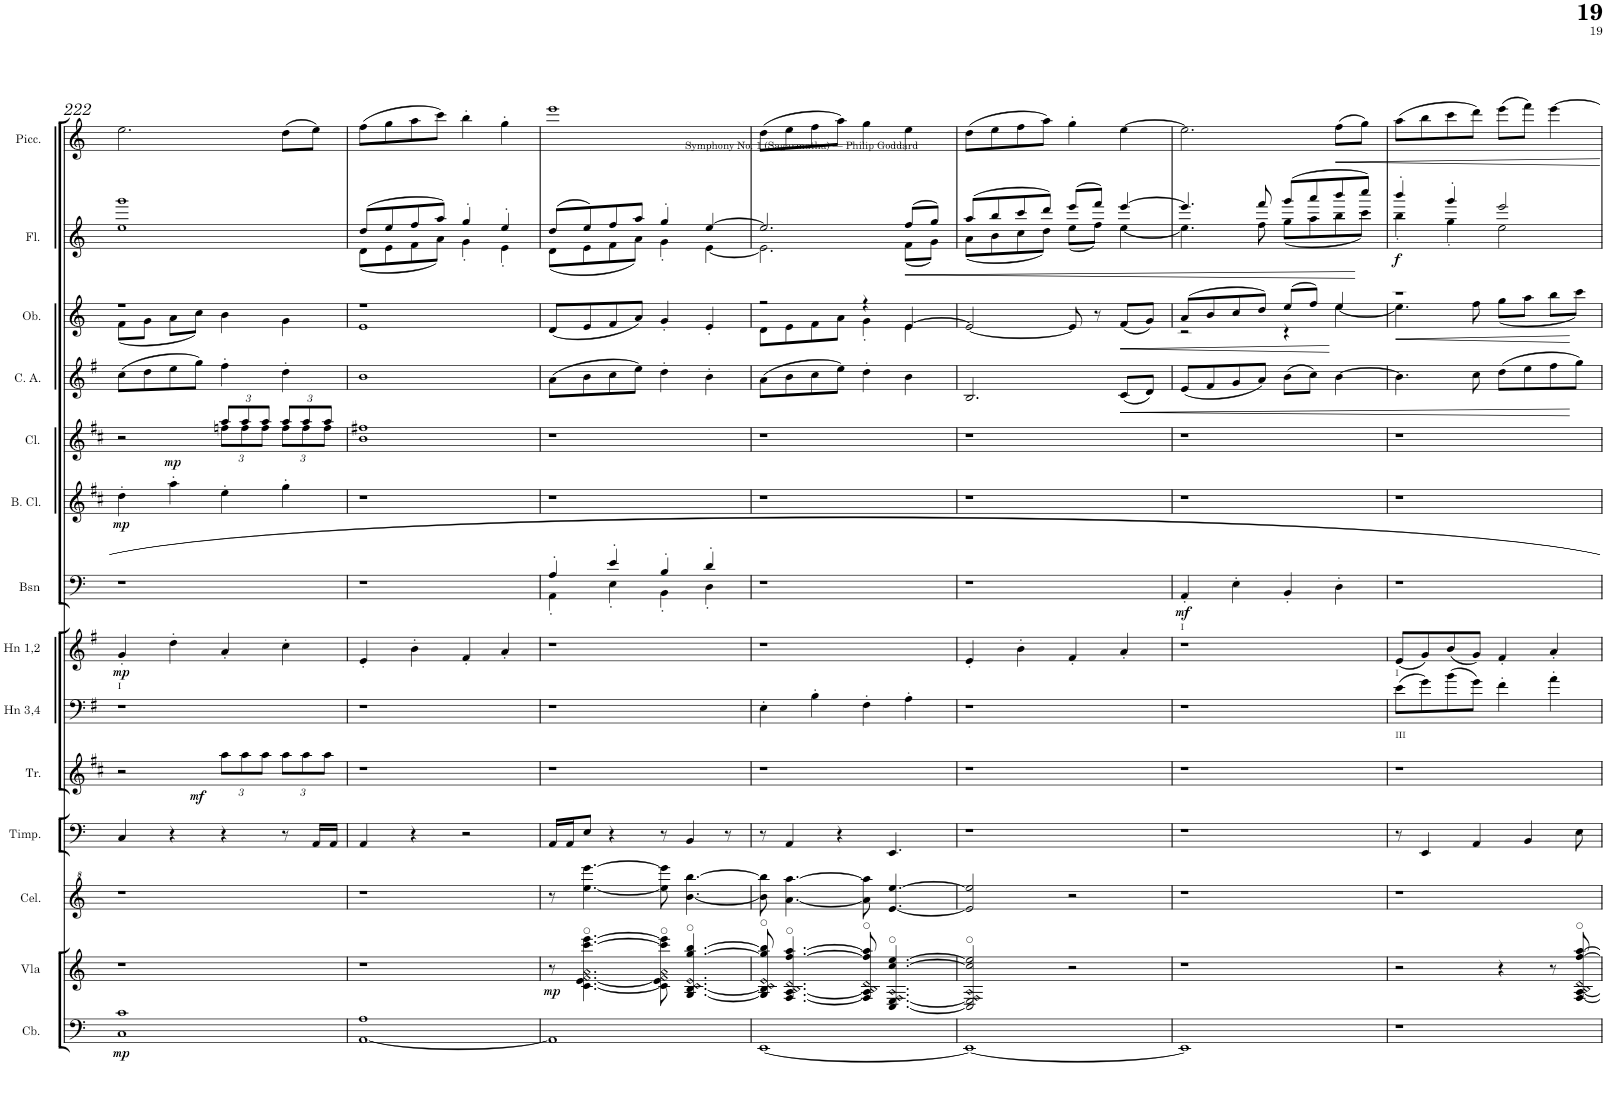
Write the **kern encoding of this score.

**kern	**dynam	**kern	**dynam	**kern	**kern	**kern	**dynam	**kern	**kern	**dynam	**kern	**dynam	**kern	**dynam	**kern	**dynam	**kern	**kern	**dynam	**kern	**dynam	**kern
*part14	*part14	*part13	*part13	*part12	*part11	*part10	*part10	*part9	*part8	*part8	*part7	*part7	*part6	*part6	*part5	*part5	*part4	*part3	*part3	*part2	*part2	*part1
*staff14	*staff14	*staff13	*staff13	*staff12	*staff11	*staff10	*staff10	*staff9	*staff8	*staff8	*staff7	*staff7	*staff6	*staff6	*staff5	*staff5	*staff4	*staff3	*staff3	*staff2	*staff2	*staff1
*I"Contrabass	*	*I"Viola	*	*I"Celesta	*I"Timpani	*I"Trumpet in C 1, 2	*	*I"Horn in F 3, 4	*I"Horn in F 1, 2	*	*I"Bassoon 1, 2	*	*I"Bass Clarinet in Bb	*	*I"Clarinet in Bb 1, 2	*	*I"Cor Anglais	*I"Oboe 1, 2	*	*I"Flute 1, 2	*	*I"Piccolo
*I'Cb.	*	*I'Vla	*	*I'Cel.	*I'Timp.	*I'Tr.	*	*I'Hn 3,4	*I'Hn 1,2	*	*I'Bsn	*	*I'B. Cl.	*	*I'Cl.	*	*I'C. A.	*I'Ob.	*	*I'Fl.	*	*I'Picc.
!!LO:PB:g=z
*clefF4	*	*clefG2	*	*clefG^2	*clefF4	*clefG2	*	*clefF4	*clefG2	*	*clefF4	*	*clefG2	*	*clefG2	*	*clefG2	*clefG2	*	*clefG2	*	*clefG2
*Trd7c12	*	*	*	*Trd-7c-12	*	*Trd1c2	*	*Trd4c7	*Trd4c7	*	*	*	*Trd8c14	*	*Trd1c2	*	*Trd4c7	*	*	*	*	*Trd-7c-12
*k[]	*	*k[]	*	*k[]	*k[]	*k[f#c#]	*	*k[f#]	*k[f#]	*	*k[]	*	*k[f#c#]	*	*k[f#c#]	*	*k[f#]	*k[]	*	*k[]	*	*k[]
*C:	*	*C:	*	*C:	*	*D:	*	*G:	*G:	*	*C:	*	*D:	*	*D:	*	*G:	*C:	*	*C:	*	*C:
*M2/2	*	*M2/2	*	*M2/2	*M2/2	*M2/2	*	*M2/2	*M2/2	*	*M2/2	*	*M2/2	*	*M2/2	*	*M2/2	*M2/2	*	*M2/2	*	*M2/2
=222	=222	=222	=222	=222	=222	=222	=222	=222	=222	=222	=222	=222	=222	=222	=222	=222	=222	=222	=222	=222	=222	=222
*	*	*	*	*	*	*	*	*	*	*	*	*	*	*	*^	*	*	*^	*	*^	*	*
!	!	!	!	!	!	!	!	!	!LO:TX:b:t=I	!	!	!	!	!	!	!	!	!	!	!	!	!	!	!	!
!	!LO:DY:b	!	!	!	!	!	!	!	!	!LO:DY:b	!	!	!	!LO:DY:b	!	!	!	!	!	!	!	!	!	!	!
*	*	*	*	*	*	*^	*	*	*	*	*	*	*	*	*	*^	*	*	*	*	*	*	*	*	*
1C 1c	mp	1r	.	1r	4C/	2r	4.ryy	.	1r	4g'/	mp	1r	.	4dd'\	mp	2r	2ryy	4ryy	.	(8cc\L	1r	(8f\L	.	1ggg	1ee	.	2.ee\
.	.	.	.	.	.	.	.	.	.	.	.	.	.	.	.	.	.	.	.	8dd\	.	8g\J	.	.	.	.	.
!	!	!	!	!	!	!	!	!	!	!	!	!	!	!	!	!	!	!	!LO:DY:b	!	!	!	!	!	!	!	!
.	.	.	.	.	4r	.	.	.	.	4dd'\	.	.	.	4aa'\	.	.	.	2.ryy	mp	8ee\	.	8a\L	.	.	.	.	.
!	!	!	!	!	!	!	!	!LO:DY:b	!	!	!	!	!	!	!	!	!	!	!	!	!	!	!	!	!	!	!
.	.	.	.	.	.	.	2ryy	mf	.	.	.	.	.	.	.	.	.	.	.	8gg\J)	.	8cc\J)	.	.	.	.	.
*	*	*	*	*	*	*Xbrackettup	*	*	*	*	*	*	*	*	*	*Xbrackettup	*	*	*	*	*	*	*	*	*	*	*
.	.	.	.	.	4r	12aa\L	.	.	.	4a'/	.	.	.	4ee'\	.	12aa/L	12ffn\L	.	.	4ff#'\	.	4b\	.	.	.	.	.
.	.	.	.	.	.	12aa\	.	.	.	.	.	.	.	.	.	12aa/	12ff\	.	.	.	.	.	.	.	.	.	.
.	.	.	.	.	.	12aa\J	.	.	.	.	.	.	.	.	.	12aa/J	12ff\J	.	.	.	.	.	.	.	.	.	.
.	.	.	.	.	8r	12aa\L	.	.	.	4cc'\	.	.	.	4gg'\	.	12aa/L	12ff\L	.	.	4dd'\	.	4g\	.	.	.	.	(8dd\L
.	.	.	.	.	.	12aa\	.	.	.	.	.	.	.	.	.	12aa/	12ff\	.	.	.	.	.	.	.	.	.	.
.	.	.	.	.	16AA/LL	.	8ryy	.	.	.	.	.	.	.	.	.	.	.	.	.	.	.	.	.	.	.	8ee\J)
.	.	.	.	.	.	12aa\J	.	.	.	.	.	.	.	.	.	12aa/J	12ff\J	.	.	.	.	.	.	.	.	.	.
.	.	.	.	.	16AA/JJ	.	.	.	.	.	.	.	.	.	.	.	.	.	.	.	.	.	.	.	.	.	.
*	*	*	*	*	*	*v	*v	*	*	*	*	*	*	*	*	*	*v	*v	*	*	*	*	*	*	*	*	*
=223	=223	=223	=223	=223	=223	=223	=223	=223	=223	=223	=223	=223	=223	=223	=223	=223	=223	=223	=223	=223	=223	=223	=223	=223	=223
[1AA 1A	.	1r	.	1r	4AA/	1r	.	1r	4e'/	.	1r	.	1r	.	1ff#X	1b	.	1b	1r	1e	.	(8dd/L	(8d\L	.	(8ff\L
.	.	.	.	.	.	.	.	.	.	.	.	.	.	.	.	.	.	.	.	.	.	8ee/	8e\	.	8gg\
.	.	.	.	.	4r	.	.	.	4b'\	.	.	.	.	.	.	.	.	.	.	.	.	8ff/	8f\	.	8aa\
.	.	.	.	.	.	.	.	.	.	.	.	.	.	.	.	.	.	.	.	.	.	8aa/J)	8a\J)	.	8ccc\J)
.	.	.	.	.	2r	.	.	.	4f#'/	.	.	.	.	.	.	.	.	.	.	.	.	4gg'/	4g'\	.	4bb'\
.	.	.	.	.	.	.	.	.	4a'/	.	.	.	.	.	.	.	.	.	.	.	.	4ee'/	4e'\	.	4gg'\
*	*	*	*	*	*	*	*	*	*	*	*	*	*	*	*v	*v	*	*	*v	*v	*	*	*	*	*
=224	=224	=224	=224	=224	=224	=224	=224	=224	=224	=224	=224	=224	=224	=224	=224	=224	=224	=224	=224	=224	=224	=224	=224
*	*	*	*	*	*	*	*	*	*	*	*^	*	*	*	*	*	*	*	*	*	*	*	*
!	!	!	!LO:DY:b	!	!	!	!	!	!	!	!	!	!	!	!	!	!	!	!	!	!	!	!	!
1AA]	.	8r	mp	8r	16AA/LL	1r	.	1r	1r	.	4A'/	4AA'\	.	1r	.	1r	.	(8a\L	(8d/L	.	(8dd/L	(8d\L	.	1eee
.	.	.	.	.	16AA/J	.	.	.	.	.	.	.	.	.	.	.	.	.	.	.	.	.	.	.
!	!	!LO:N:n=3:head=open	!	!	!	!	!	!	!	!	!	!	!	!	!	!	!	!	!	!	!	!	!	!
!	!	!LO:N:n=4:head=open	!	!	!	!	!	!	!	!	!	!	!	!	!	!	!	!	!	!	!	!	!	!
.	.	[4.c\ [4.e\ 4.f\ 4.a\ [4.ccc\ [4.eee\	.	[4.eee\ [4.eeee\	8E/J	.	.	.	.	.	.	.	.	.	.	.	.	8b\	8e/	.	8ee/)	8e\	.	.
.	.	.	.	.	4r	.	.	.	.	.	4e'/	4E'\	.	.	.	.	.	8cc\	8f/	.	8ff/	8f\	.	.
.	.	.	.	.	.	.	.	.	.	.	.	.	.	.	.	.	.	8ee\J)	8a/J)	.	8aa/J	8a\J)	.	.
!	!	!LO:N:n=3:head=open	!	!	!	!	!	!	!	!	!	!	!	!	!	!	!	!	!	!	!	!	!	!
!	!	!LO:N:n=4:head=open	!	!	!	!	!	!	!	!	!	!	!	!	!	!	!	!	!	!	!	!	!	!
.	.	8c\] 8e\] 8f\ 8a\ 8ccc\] 8eee\]	.	8eee\] 8eeee\]	8r	.	.	.	.	.	4B'/	4BB'\	.	.	.	.	.	4dd'\	4g'/	.	4gg'/	4g'\	.	.
!	!	!LO:N:n=3:head=open	!	!	!	!	!	!	!	!	!	!	!	!	!	!	!	!	!	!	!	!	!	!
!	!	!LO:N:n=4:head=open	!	!	!	!	!	!	!	!	!	!	!	!	!	!	!	!	!	!	!	!	!	!
.	.	[4.G/ [4.B/ 4.c/ 4.e/ [4.gg/ [4.bb/	.	[4.bb\ [4.bbb\	4BB/	.	.	.	.	.	.	.	.	.	.	.	.	.	.	.	.	.	.	.
.	.	.	.	.	.	.	.	.	.	.	4d'/	4D'\	.	.	.	.	.	4b'\	4e'/	.	[4ee/	[4e\	.	.
.	.	.	.	.	8r	.	.	.	.	.	.	.	.	.	.	.	.	.	.	.	.	.	.	.
*	*	*	*	*	*	*	*	*	*	*	*v	*v	*	*	*	*	*	*	*	*	*	*	*	*
=225	=225	=225	=225	=225	=225	=225	=225	=225	=225	=225	=225	=225	=225	=225	=225	=225	=225	=225	=225	=225	=225	=225	=225
!	!	!LO:N:n=3:head=open	!	!	!	!	!	!	!	!	!	!	!	!	!	!	!	!	!	!	!	!	!
!	!	!LO:N:n=4:head=open	!	!	!	!	!	!	!	!	!	!	!	!	!	!	!	!	!	!	!	!	!
*	*	*	*	*	*	*	*	*	*	*	*	*	*	*	*	*	*	*^	*	*	*	*	*
[1EE	.	8G/] 8B/] 8c/ 8e/ 8gg/] 8bb/]	.	8bb\] 8bbb\]	8r	1r	.	4E'\	1r	.	1r	.	1r	.	1r	.	(8a\L	2r	8d\L	.	2.ee/]	2.e\]	.	(8dd\L
!	!	!LO:N:n=3:head=open	!	!	!	!	!	!	!	!	!	!	!	!	!	!	!	!	!	!	!	!	!	!
!	!	!LO:N:n=4:head=open	!	!	!	!	!	!	!	!	!	!	!	!	!	!	!	!	!	!	!	!	!	!
.	.	[4.F/ [4.A/ 4.B/ 4.d/ [4.ff/ [4.aa/	.	[4.aa\ [4.aaa\	4AA/	.	.	.	.	.	.	.	.	.	.	.	8b\	.	8e\	.	.	.	.	8ee\
.	.	.	.	.	.	.	.	4B'\	.	.	.	.	.	.	.	.	8cc\	.	8f\	.	.	.	.	8ff\
.	.	.	.	.	4r	.	.	.	.	.	.	.	.	.	.	.	8ee\J)	.	8a\J	.	.	.	.	8aa\J)
!	!	!LO:N:n=3:head=open	!	!	!	!	!	!	!	!	!	!	!	!	!	!	!	!	!	!	!	!	!	!
!	!	!LO:N:n=4:head=open	!	!	!	!	!	!	!	!	!	!	!	!	!	!	!	!	!	!	!	!	!	!
.	.	8F/] 8A/] 8B/ 8d/ 8ff/] 8aa/]	.	8aa\] 8aaa\]	.	.	.	4F#'\	.	.	.	.	.	.	.	.	4dd'\	4r	4g'\	.	.	.	.	4gg\
!	!	!LO:N:n=3:head=open	!	!	!	!	!	!	!	!	!	!	!	!	!	!	!	!	!	!	!	!	!	!
!	!	!LO:N:n=4:head=open	!	!	!	!	!	!	!	!	!	!	!	!	!	!	!	!	!	!	!	!	!	!
.	.	[4.C/ [4.E/ 4.F/ 4.A/ [4.cc/ [4.ee/	.	[4.ee/ [4.eee/	4.EE/	.	.	.	.	.	.	.	.	.	.	.	.	.	.	.	.	.	.	.
.	.	.	.	.	.	.	.	4A'\	.	.	.	.	.	.	.	.	4b\	[4e/	4e\	.	(8ff/L	(8f\L	.	4ee\
.	.	.	.	.	.	.	.	.	.	.	.	.	.	.	.	.	.	.	.	.	8gg/J)	8g\J)	.	.
*	*	*	*	*	*	*	*	*	*	*	*	*	*	*	*	*	*	*v	*v	*	*	*	*	*
=226	=226	=226	=226	=226	=226	=226	=226	=226	=226	=226	=226	=226	=226	=226	=226	=226	=226	=226	=226	=226	=226	=226	=226
!	!	!LO:N:n=3:head=open	!	!	!	!	!	!	!	!	!	!	!	!	!	!	!	!	!	!	!	!	!
!	!	!LO:N:n=4:head=open	!	!	!	!	!	!	!	!	!	!	!	!	!	!	!	!	!	!	!	!	!
1EE_	.	2C/] 2E/] 2F/ 2A/ 2cc/] 2ee/]	.	2ee/] 2eee/]	1r	1r	.	1r	4e'/	.	1r	.	1r	.	1r	.	2.B/	2e/_	.	(8aa/L	(8a\L	.	(8dd\L
.	.	.	.	.	.	.	.	.	.	.	.	.	.	.	.	.	.	.	.	8bb/	8b\	.	8ee\
.	.	.	.	.	.	.	.	.	4b'\	.	.	.	.	.	.	.	.	.	.	8ccc/	8cc\	.	8ff\
.	.	.	.	.	.	.	.	.	.	.	.	.	.	.	.	.	.	.	.	8ddd/J)	8dd\J)	.	8aa\J)
.	.	2r	.	2r	.	.	.	.	4f#'/	.	.	.	.	.	.	.	.	8e/]	.	(8eee/L	(8ee\L	.	4gg'\
.	.	.	.	.	.	.	.	.	.	.	.	.	.	.	.	.	.	8r	.	8fff/J)	8ff\J)	.	.
!	!	!	!	!	!	!	!	!	!	!	!	!	!	!	!	!	!	!	!LO:HP:b	!	!	!	!
.	.	.	.	.	.	.	.	.	4a'/	.	.	.	.	.	.	.	(8c/L	(8f/L	<	[4eee/	[4ee\	.	[4ee\
.	.	.	.	.	.	.	.	.	.	.	.	.	.	.	.	.	8d/J)	8g/J)	.	.	.	.	.
=227	=227	=227	=227	=227	=227	=227	=227	=227	=227	=227	=227	=227	=227	=227	=227	=227	=227	=227	=227	=227	=227	=227	=227
*	*	*	*	*	*	*	*	*	*	*	*	*	*	*	*	*	*	*^	*	*	*	*	*
!	!	!	!	!	!	!	!	!	!	!	!LO:TX:b:t=I	!	!	!	!	!	!	!	!	!	!	!	!	!
!	!	!	!	!	!	!	!	!	!	!	!	!LO:DY:b	!	!	!	!	!	!	!	!	!	!	!	!
1EE]	.	1r	.	1r	1r	1r	.	1r	1r	.	4AA'/	mf	1r	.	1r	.	(8e/L	(8a/L	2r	.	4.eee/]	4.ee\]	.	2.ee\]
.	.	.	.	.	.	.	.	.	.	.	.	.	.	.	.	.	8f#/	8b/	.	.	.	.	.	.
.	.	.	.	.	.	.	.	.	.	.	4E'\	.	.	.	.	.	8g/	8cc/	.	.	.	.	.	.
.	.	.	.	.	.	.	.	.	.	.	.	.	.	.	.	.	8a/J)	8dd/J)	.	.	8fff/	8ff\	.	.
.	.	.	.	.	.	.	.	.	.	.	4BB'/	.	.	.	.	.	(8b\L	(8ee/L	4r	.	(8ggg/L	(8gg\L	.	.
.	.	.	.	.	.	.	.	.	.	.	.	.	.	.	.	.	8cc\J)	8ff/J)	.	.	8aaa/	8aa\	.	.
.	.	.	.	.	.	.	.	.	.	.	4D'\	.	.	.	.	.	[4b\	4ee/	[4ee\	.	8bbb/	8bb\	.	(8ff\L
.	.	.	.	.	.	.	.	.	.	.	.	.	.	.	.	.	.	.	.	.	8cccc/J)	8ccc\J)	.	8gg\J)
=228	=228	=228	=228	=228	=228	=228	=228	=228	=228	=228	=228	=228	=228	=228	=228	=228	=228	=228	=228	=228	=228	=228	=228	=228
!	!	!	!	!	!	!	!	!	!LO:TX:b:t=I	!	!	!	!	!	!	!	!	!	!	!	!	!	!	!
!	!	!	!	!	!	!	!	!LO:TX:b:t=III	!	!	!	!	!	!	!	!	!	!	!	!	!	!	!	!
!	!	!	!	!	!	!	!	!	!	!	!	!	!	!	!	!	!	!	!	!	!	!	!LO:DY:b	!
1r	.	2r	.	1r	8r	1r	.	(8e\L	(8e/L	.	1r	.	1r	.	1r	.	4.b\]	1r	4.ee\]	.	4bbb'/	4bb'\	f	(8aa\L
.	.	.	.	.	4EE/	.	.	8g\)	8g/)	.	.	.	.	.	.	.	.	.	.	.	.	.	.	8bb\
.	.	.	.	.	.	.	.	(8b\	(8b/	.	.	.	.	.	.	.	.	.	.	.	4ggg'/	4gg'\	.	8ccc\
.	.	.	.	.	4AA/	.	.	8g\J)	8g/J)	.	.	.	.	.	.	.	8cc\	.	8ff\	.	.	.	.	8ddd\J)
.	.	4r	.	.	.	.	.	4f#'\	4f#'/	.	.	.	.	.	.	.	(8dd\L	.	(8gg\L	.	2eee/	2ee\	.	(8eee\L
.	.	.	.	.	4BB/	.	.	.	.	.	.	.	.	.	.	.	8ee\	.	8aa\J	.	.	.	.	8fff\J)
.	.	8r	.	.	.	.	.	4a'\	4a'/	.	.	.	.	.	.	.	8ff#\	.	8bb\L	.	.	.	.	[4eee\
!	!	!LO:N:n=3:head=open	!	!	!	!	!	!	!	!	!	!	!	!	!	!	!	!	!	!	!	!	!	!
!	!	!LO:N:n=4:head=open	!	!	!	!	!	!	!	!	!	!	!	!	!	!	!	!	!	!	!	!	!	!
.	.	[8F/ [8A/ 8B/ 8d/ [8ff/ [8aa/	.	.	8E\	.	.	.	.	.	.	.	.	.	.	.	8gg\J)	.	8ccc\J)	[	.	.	.	.
*	*	*	*	*	*	*	*	*	*	*	*	*	*	*	*	*	*	*v	*v	*	*	*	*	*
*	*	*	*	*	*	*	*	*	*	*	*	*	*	*	*	*	*	*	*	*v	*v	*	*
=	=	=	=	=	=	=	=	=	=	=	=	=	=	=	=	=	=	=	=	=	=	=
*-	*-	*-	*-	*-	*-	*-	*-	*-	*-	*-	*-	*-	*-	*-	*-	*-	*-	*-	*-	*-	*-	*-
